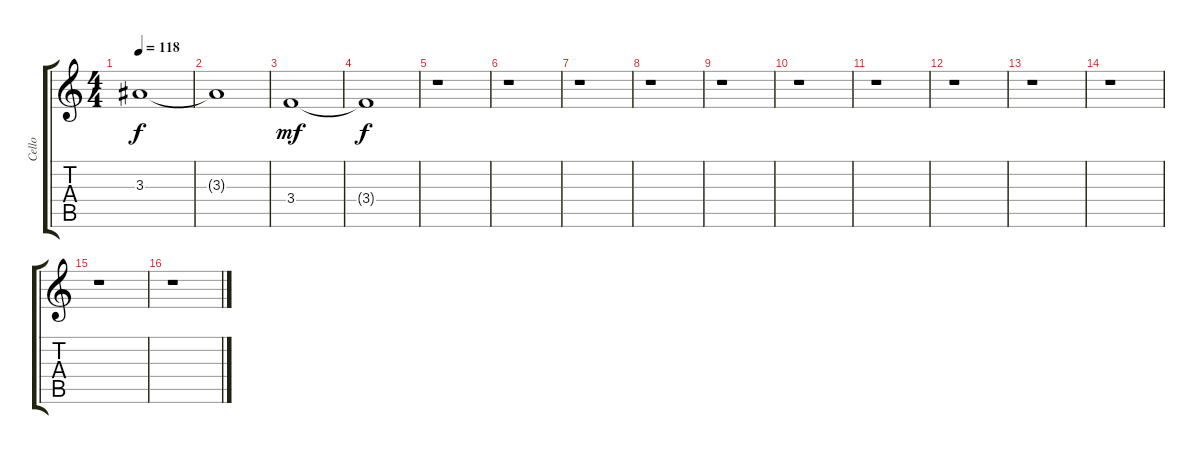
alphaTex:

\track ("Cello" "Cello") {instrument contrabass}
\staff {score tabs}
\tuning (E4 B3 G3 D3 A2 E2) {hide}
\ts (4 4)
\tempo 118
\clef g2
\ks c
3.3.1{dy f} |
3.3{t}.1 |
3.4.1{dy mf} |
3.4{t}.1{dy f} |
r.1 |
r.1 |
r.1 |
r.1 |
r.1 |
r.1 |
r.1 |
r.1 |
r.1 |
r.1 |
r.1 |
r.1
